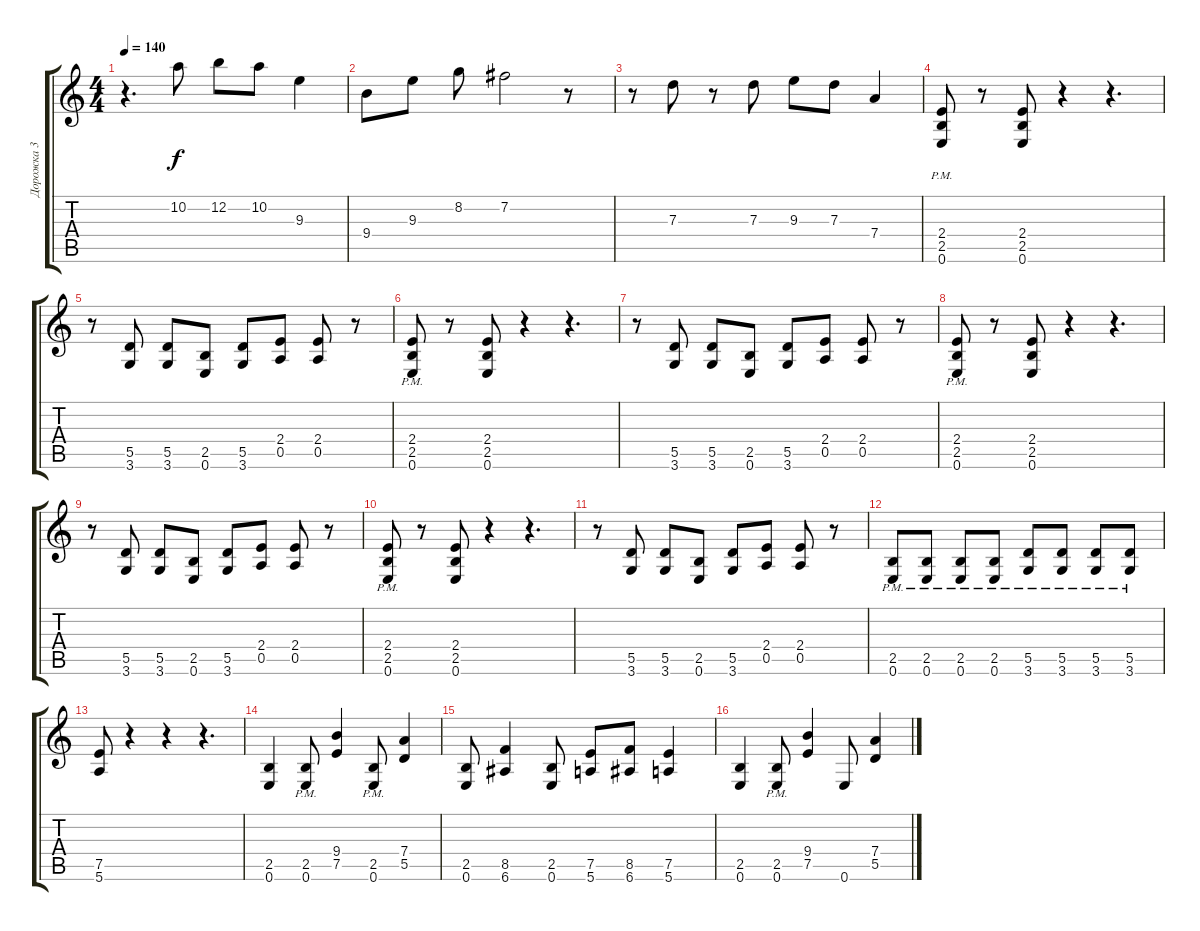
\track ("Дорожка 3" "Дорожка 3") {instrument distortionguitar}
\staff {score tabs}
\tuning (E4 B3 G3 D3 A2 E2) {hide}
\ts (4 4)
\tempo 140
\clef g2
\ks c
r.4{d dy ff} 10.2.8{dy f} 12.2.8 10.2.8 9.3.4 |
9.4.8 9.3.8 8.2.8 7.2.2 r.8 |
r.8 7.3.8 r.8 7.3.8 9.3.8 7.3.8 7.4.4 |
(2.4 2.5 0.6{pm}).8 r.8 (2.4 2.5 0.6).8 r.4 r.4{d} |
r.8 (5.5 3.6).8 (5.5 3.6).8 (2.5 0.6).8 (5.5 3.6).8 (2.4 0.5).8 (2.4 0.5).8 r.8 |
(2.4 2.5 0.6{pm}).8 r.8 (2.4 2.5 0.6).8 r.4 r.4{d} |
r.8 (5.5 3.6).8 (5.5 3.6).8 (2.5 0.6).8 (5.5 3.6).8 (2.4 0.5).8 (2.4 0.5).8 r.8 |
(2.4 2.5 0.6{pm}).8 r.8 (2.4 2.5 0.6).8 r.4 r.4{d} |
r.8 (5.5 3.6).8 (5.5 3.6).8 (2.5 0.6).8 (5.5 3.6).8 (2.4 0.5).8 (2.4 0.5).8 r.8 |
(2.4 2.5 0.6{pm}).8 r.8 (2.4 2.5 0.6).8 r.4 r.4{d} |
r.8 (5.5 3.6).8 (5.5 3.6).8 (2.5 0.6).8 (5.5 3.6).8 (2.4 0.5).8 (2.4 0.5).8 r.8 |
(2.5{pm} 0.6{pm}).8 (2.5{pm} 0.6{pm}).8 (2.5{pm} 0.6{pm}).8 (2.5{pm} 0.6{pm}).8 (5.5{pm} 3.6{pm}).8 (5.5{pm} 3.6{pm}).8 (5.5{pm} 3.6{pm}).8 (5.5{pm} 3.6{pm}).8 |
(7.5 5.6).8 r.4 r.4 r.4{d} |
(2.5 0.6).4 (2.5{pm} 0.6{pm}).8 (9.4 7.5).4 (2.5{pm} 0.6{pm}).8 (7.4 5.5).4 |
(2.5 0.6).8 (8.5 6.6).4 (2.5 0.6).8 (7.5 5.6).8 (8.5 6.6).8 (7.5 5.6).4 |
(2.5 0.6).4 (2.5 0.6{pm}).8 (9.4 7.5).4 0.6.8 (7.4 5.5).4
